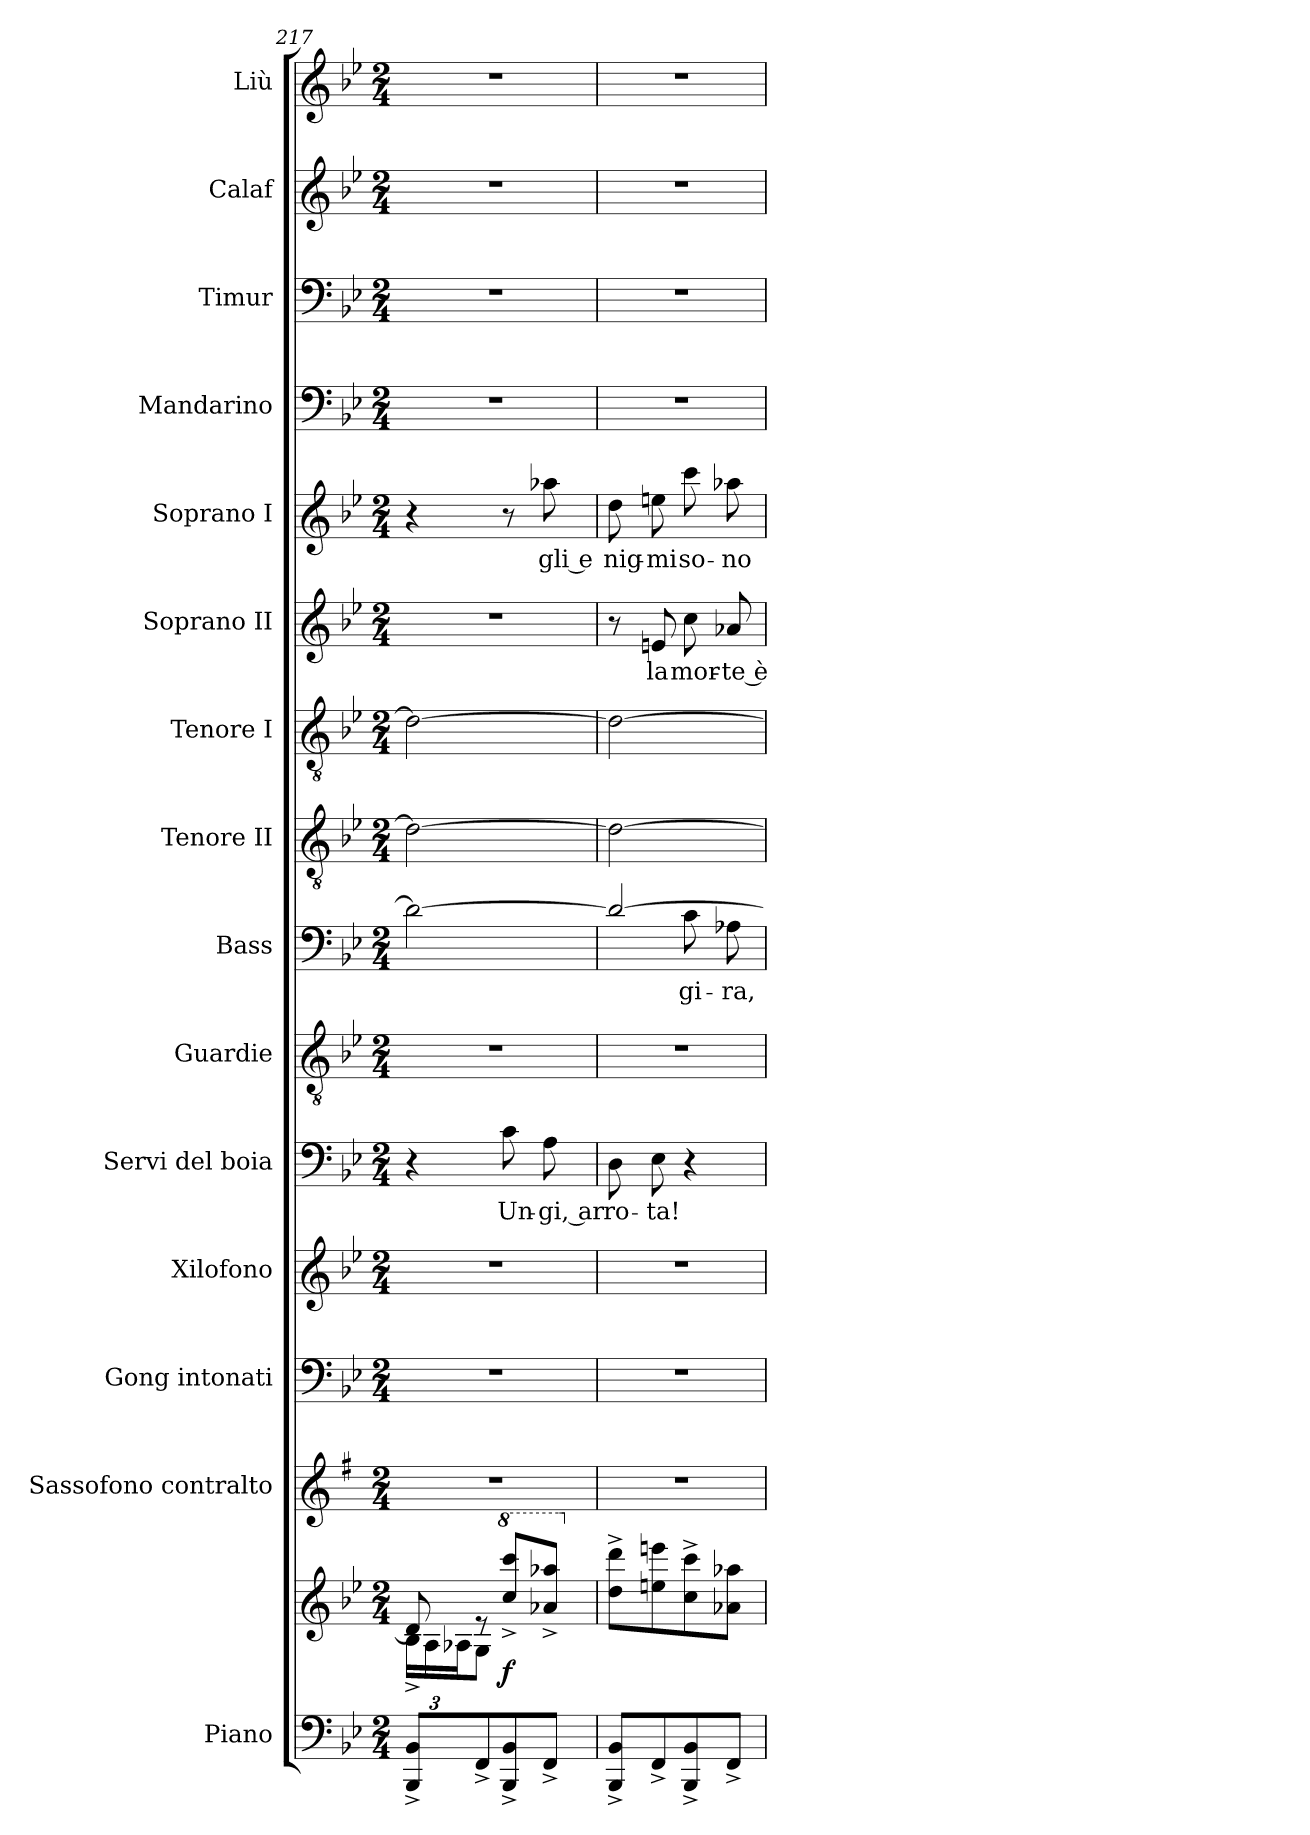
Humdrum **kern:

**kern	**kern	**dynam	**kern	**kern	**kern	**kern	**text	**kern	**kern	**text	**kern	**kern	**kern	**text	**kern	**text	**kern	**kern	**kern	**kern
*part15	*part15	*part15	*part14	*part13	*part12	*part11	*part11	*part10	*part9	*part9	*part8	*part7	*part6	*part6	*part5	*part5	*part4	*part3	*part2	*part1
*staff16	*staff15	*staff15/16	*staff14	*staff13	*staff12	*staff11	*staff11	*staff10	*staff9	*staff9	*staff8	*staff7	*staff6	*staff6	*staff5	*staff5	*staff4	*staff3	*staff2	*staff1
*I"Piano	*	*	*I"Sassofono contralto	*I"Gong intonati	*I"Xilofono	*I"Servi del boia	*	*I"Guardie	*I"Bass	*	*I"Tenore II	*I"Tenore I	*I"Soprano II	*	*I"Soprano I	*	*I"Mandarino	*I"Timur	*I"Calaf	*I"Liù
*I'Pno.	*	*	*	*I'Gong int.	*I'Xil.	*I'Ser.B.	*	*I'G.	*I'B.	*	*I'T. II	*I'T. I	*I'S. II	*	*I'S. I	*	*I'M.	*I'T.	*I'C.	*I'L.
*clefF4	*clefG2	*	*clefG2	*clefF4	*clefG2	*clefF4	*	*clefGv2	*clefF4	*	*clefGv2	*clefGv2	*clefG2	*	*clefG2	*	*clefF4	*clefF4	*clefG2	*clefG2
*	*	*	*ITrd5c9	*	*ITrd-7c-12	*	*	*	*	*	*	*	*	*	*	*	*	*	*	*
*k[b-e-]	*k[b-e-]	*	*k[b-e-]	*k[b-e-]	*k[b-e-]	*k[b-e-]	*	*k[b-e-]	*k[b-e-]	*	*k[b-e-]	*k[b-e-]	*k[b-e-]	*	*k[b-e-]	*	*k[b-e-]	*k[b-e-]	*k[b-e-]	*k[b-e-]
*M2/4	*M2/4	*	*M2/4	*M2/4	*M2/4	*M2/4	*	*M2/4	*M2/4	*	*M2/4	*M2/4	*M2/4	*	*M2/4	*	*M2/4	*M2/4	*M2/4	*M2/4
=217	=217	=217	=217	=217	=217	=217	=217	=217	=217	=217	=217	=217	=217	=217	=217	=217	=217	=217	=217	=217
*	*^	*	*	*	*	*	*	*	*	*	*	*	*	*	*	*	*	*	*	*
*	*	*Xbrackettup	*	*	*	*	*	*	*	*	*	*	*	*	*	*	*	*	*	*	*
8BBB-/^ 8BB-/^L	8d/]	24B-^\LL	.	2r	2r	2r	4r	.	2r	2d\_	.	2d\_	2d\_	2r	.	4r	.	2r	2r	2r	2r
.	.	24A\	.	.	.	.	.	.	.	.	.	.	.	.	.	.	.	.	.	.	.
.	.	24A-X\J	.	.	.	.	.	.	.	.	.	.	.	.	.	.	.	.	.	.	.
8FF^/	8re	8G\J	.	.	.	.	.	.	.	.	.	.	.	.	.	.	.	.	.	.	.
*	*8va	*	*	*	*	*	*	*	*	*	*	*	*	*	*	*	*	*	*	*	*
!	!	!	!LO:DY:b	!	!	!	!	!LO:LY:b	!	!	!	!	!	!	!	!	!	!	!	!	!
8BBB-/^ 8BB-/^	8ccc/^ 8cccc/^L	4ryy	f	.	.	.	8c\	Un-	.	.	.	.	.	.	.	8r	.	.	.	.	.
!	!	!	!	!	!	!	!	!LO:LY:b	!	!	!	!	!	!	!	!	!LO:LY:b	!	!	!	!
8FF^/J	8aa-X/^ 8aaa-X/^J	.	.	.	.	.	8A\	-gi, ar	.	.	.	.	.	.	.	8aa-X\	gli e	.	.	.	.
*	*v	*v	*	*	*	*	*	*	*	*	*	*	*	*	*	*	*	*	*	*	*
=218	=218	=218	=218	=218	=218	=218	=218	=218	=218	=218	=218	=218	=218	=218	=218	=218	=218	=218	=218	=218
*	*X8va	*	*	*	*	*	*	*	*	*	*	*	*	*	*	*	*	*	*	*
!	!	!	!	!	!	!	!LO:LY:b	!	!	!	!	!	!	!	!	!LO:LY:b	!	!	!	!
*	*	*	*	*	*	*	*	*	*^	*	*	*	*	*	*	*	*	*	*	*
8BBB-/^ 8BB-/^L	8dd\^ 8ddd\^L	.	2r	2r	2r	8D\	-ro-	2r	2d/_	4ryy	.	2d\_	2d\_	8r	.	8dd\	-nig-	2r	2r	2r	2r
!	!	!	!	!	!	!	!LO:LY:b	!	!	!	!	!	!	!	!LO:LY:b	!	!LO:LY:b	!	!	!	!
8FF^/	8een\ 8eeen\	.	.	.	.	8E-\	-ta!	.	.	.	.	.	.	8en/	la	8een\	-mi	.	.	.	.
!	!	!	!	!	!	!	!	!	!	!	!LO:LY:b	!	!	!	!LO:LY:b	!	!LO:LY:b	!	!	!	!
8BBB-/^ 8BB-/^	8cc\^ 8ccc\^	.	.	.	.	4r	.	.	.	8c\	gi-	.	.	8cc\	mor-	8ccc\	so-	.	.	.	.
!	!	!	!	!	!	!	!	!	!	!	!LO:LY:b	!	!	!	!LO:LY:b	!	!LO:LY:b	!	!	!	!
8FF^/J	8a-X\ 8aa-X\J	.	.	.	.	.	.	.	.	8A-X\	-ra,	.	.	8a-X/	-te è	8aa-X\	-no	.	.	.	.
*	*	*	*	*	*	*	*	*	*v	*v	*	*	*	*	*	*	*	*	*	*	*
=	=	=	=	=	=	=	=	=	=	=	=	=	=	=	=	=	=	=	=	=
*-	*-	*-	*-	*-	*-	*-	*-	*-	*-	*-	*-	*-	*-	*-	*-	*-	*-	*-	*-	*-
